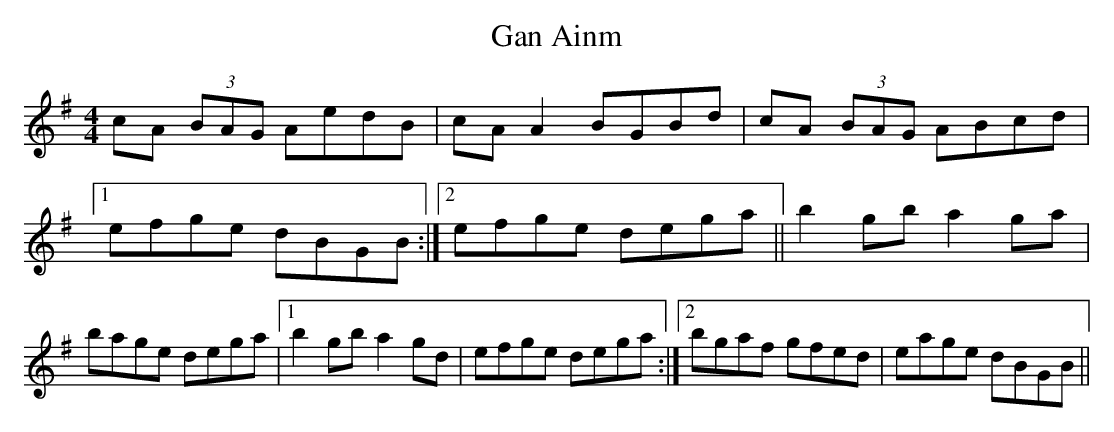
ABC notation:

X:1
T:Gan Ainm
M:4/4
L:1/8
K:G
cA (3BAG AedB|cAA2 BGBd|cA (3BAG ABcd|1 efge dBGB:|2 efge dega||\
b2gb a2ga|bage dega|1 b2gb a2gd|efge dega:|2 bgaf gfed|eage dBGB||
